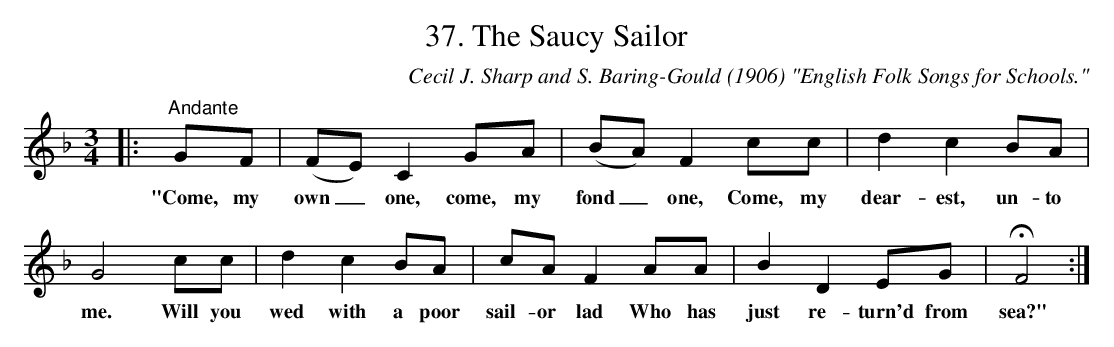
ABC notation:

X:1
T:37. The Saucy Sailor
C:Cecil J. Sharp and S. Baring-Gould (1906) "English Folk Songs for Schools."
L:1/8
M:3/4
K:F
|:"^Andante" GF | (FE) C2 GA | (BA) F2 cc | d2 c2 BA |$ G4 cc | d2 c2 BA | cA F2 AA | B2 D2 EG |
w: "Come,  my|own _ one, come,  my|fond _ one, Come,  my|dear- est, un- to|me. Will you|wed with a poor|sail- or lad Who  has|just re- turn'd  from|
!fermata!F4 :|
w: sea?"|
